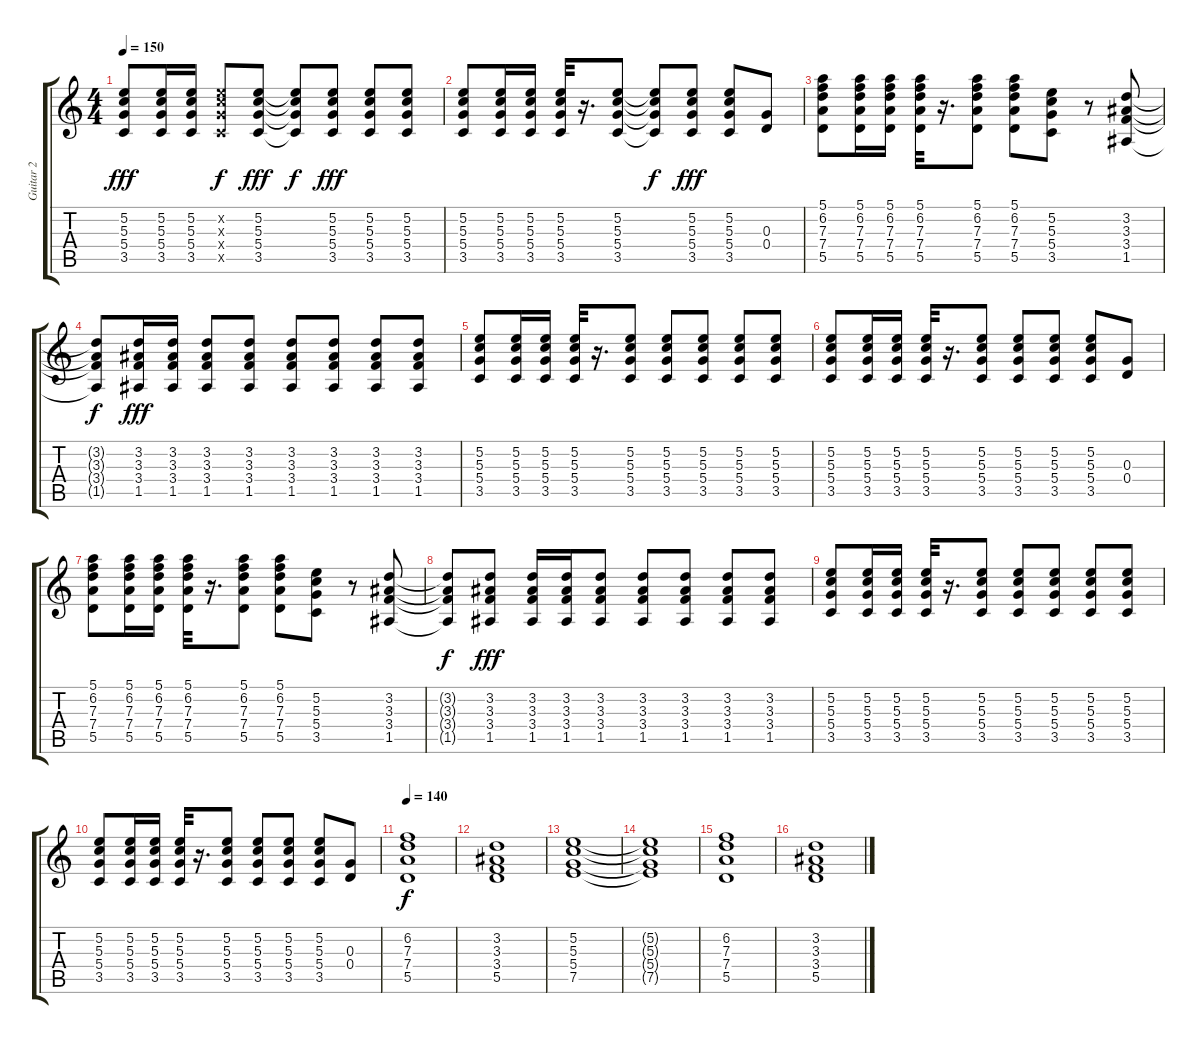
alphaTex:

\track ("Guitar 2" "Guitar 2") {instrument electricguitarjazz}
\staff {score tabs}
\tuning (E4 B3 G3 D3 A2 E2) {hide}
\ts (4 4)
\tempo 150
\clef g2
\ks c
(5.2 5.3 5.4 3.5).8{dy fff} (5.2 5.3 5.4 3.5).16 (5.2 5.3 5.4 3.5).16 (5.2{x} 5.3{x} 5.4{x} 3.5{x}).8{dy f} (5.2 5.3 5.4 3.5).8{dy fff} (5.2{t} 5.3{t} 5.4{t} 3.5{t}).8{dy f} (5.2 5.3 5.4 3.5).8{dy fff} (5.2 5.3 5.4 3.5).8 (5.2 5.3 5.4 3.5).8 |
(5.2 5.3 5.4 3.5).8 (5.2 5.3 5.4 3.5).16 (5.2 5.3 5.4 3.5).16 (5.2 5.3 5.4 3.5).32 r.16{d} (5.2 5.3 5.4 3.5).8 (5.2{t} 5.3{t} 5.4{t} 3.5{t}).8{dy f} (5.2 5.3 5.4 3.5).8{dy fff} (5.2 5.3 5.4 3.5).8 (0.3 0.4).8 |
(5.1 6.2 7.3 7.4 5.5).8 (5.1 6.2 7.3 7.4 5.5).16 (5.1 6.2 7.3 7.4 5.5).16 (5.1 6.2 7.3 7.4 5.5).32 r.16{d} (5.1 6.2 7.3 7.4 5.5).8 (5.1 6.2 7.3 7.4 5.5).8 (5.2 5.3 5.4 3.5).8 r.8 (3.2 3.3 3.4 1.5).8 |
(3.2{t} 3.3{t} 3.4{t} 1.5{t}).8{dy f} (3.2 3.3 3.4 1.5).16{dy fff} (3.2 3.3 3.4 1.5).16 (3.2 3.3 3.4 1.5).8 (3.2 3.3 3.4 1.5).8 (3.2 3.3 3.4 1.5).8 (3.2 3.3 3.4 1.5).8 (3.2 3.3 3.4 1.5).8 (3.2 3.3 3.4 1.5).8 |
(5.2 5.3 5.4 3.5).8 (5.2 5.3 5.4 3.5).16 (5.2 5.3 5.4 3.5).16 (5.2 5.3 5.4 3.5).32 r.16{d} (5.2 5.3 5.4 3.5).8 (5.2 5.3 5.4 3.5).8 (5.2 5.3 5.4 3.5).8 (5.2 5.3 5.4 3.5).8 (5.2 5.3 5.4 3.5).8 |
(5.2 5.3 5.4 3.5).8 (5.2 5.3 5.4 3.5).16 (5.2 5.3 5.4 3.5).16 (5.2 5.3 5.4 3.5).32 r.16{d} (5.2 5.3 5.4 3.5).8 (5.2 5.3 5.4 3.5).8 (5.2 5.3 5.4 3.5).8 (5.2 5.3 5.4 3.5).8 (0.3 0.4).8 |
(5.1 6.2 7.3 7.4 5.5).8 (5.1 6.2 7.3 7.4 5.5).16 (5.1 6.2 7.3 7.4 5.5).16 (5.1 6.2 7.3 7.4 5.5).32 r.16{d} (5.1 6.2 7.3 7.4 5.5).8 (5.1 6.2 7.3 7.4 5.5).8 (5.2 5.3 5.4 3.5).8 r.8 (3.2 3.3 3.4 1.5).8 |
(3.2{t} 3.3{t} 3.4{t} 1.5{t}).8{dy f} (3.2 3.3 3.4 1.5).8{dy fff} (3.2 3.3 3.4 1.5).16 (3.2 3.3 3.4 1.5).16 (3.2 3.3 3.4 1.5).8 (3.2 3.3 3.4 1.5).8 (3.2 3.3 3.4 1.5).8 (3.2 3.3 3.4 1.5).8 (3.2 3.3 3.4 1.5).8 |
(5.2 5.3 5.4 3.5).8 (5.2 5.3 5.4 3.5).16 (5.2 5.3 5.4 3.5).16 (5.2 5.3 5.4 3.5).32 r.16{d} (5.2 5.3 5.4 3.5).8 (5.2 5.3 5.4 3.5).8 (5.2 5.3 5.4 3.5).8 (5.2 5.3 5.4 3.5).8 (5.2 5.3 5.4 3.5).8 |
(5.2 5.3 5.4 3.5).8 (5.2 5.3 5.4 3.5).16 (5.2 5.3 5.4 3.5).16 (5.2 5.3 5.4 3.5).32 r.16{d} (5.2 5.3 5.4 3.5).8 (5.2 5.3 5.4 3.5).8 (5.2 5.3 5.4 3.5).8 (5.2 5.3 5.4 3.5).8 (0.3 0.4).8 |
\tempo 140
(6.2 7.3 7.4 5.5).1{dy f} |
(3.2 3.3 3.4 5.5).1 |
(5.2 5.3 5.4 7.5).1 |
(5.2{t} 5.3{t} 5.4{t} 7.5{t}).1 |
(6.2 7.3 7.4 5.5).1 |
(3.2 3.3 3.4 5.5).1
